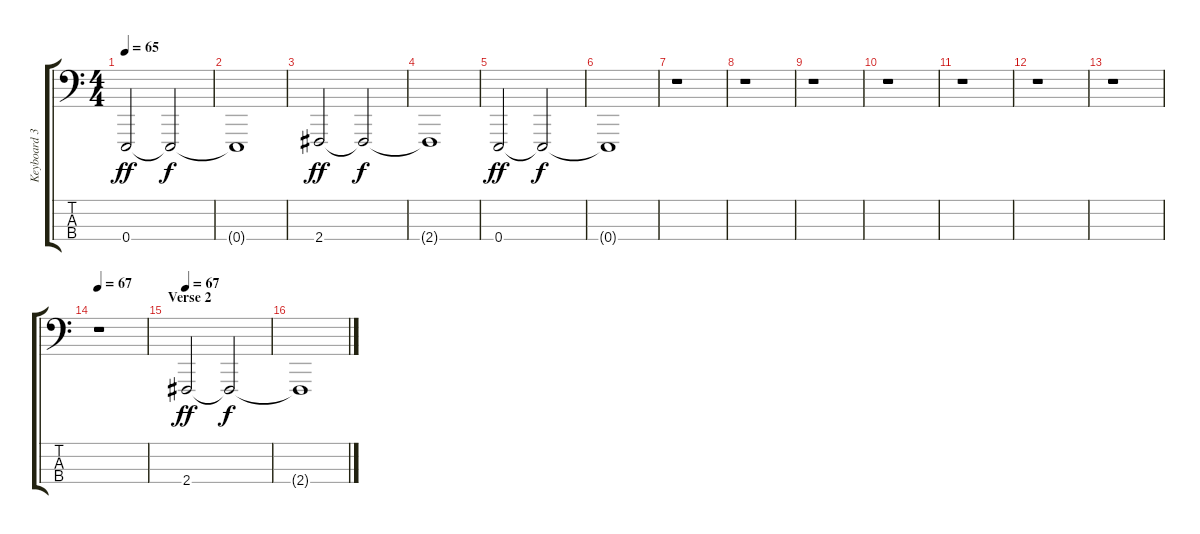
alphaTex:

\track ("Keyboard 3 (Rick)" "Keyboard 3") {instrument lead2sawtooth}
\staff {score tabs}
\tuning (G2 D2 A1 E1) {hide}
\ts (4 4)
\tempo 65
\clef f4
\ks c
0.4.2{dy ff volume 8} 0.4{t}.2{dy f volume 0} |
0.4{t}.1 |
2.4.2{dy ff volume 8} 2.4{t}.2{dy f volume 0} |
2.4{t}.1 |
0.4.2{dy ff volume 8} 0.4{t}.2{dy f volume 0} |
0.4{t}.1 |
r.1 |
r.1 |
r.1 |
r.1 |
r.1 |
r.1 |
r.1 |
\tempo 67
r.1 |
\section ("" "Verse 2")
\tempo 67
2.4.2{dy ff volume 8} 2.4{t}.2{dy f volume 0} |
2.4{t}.1
